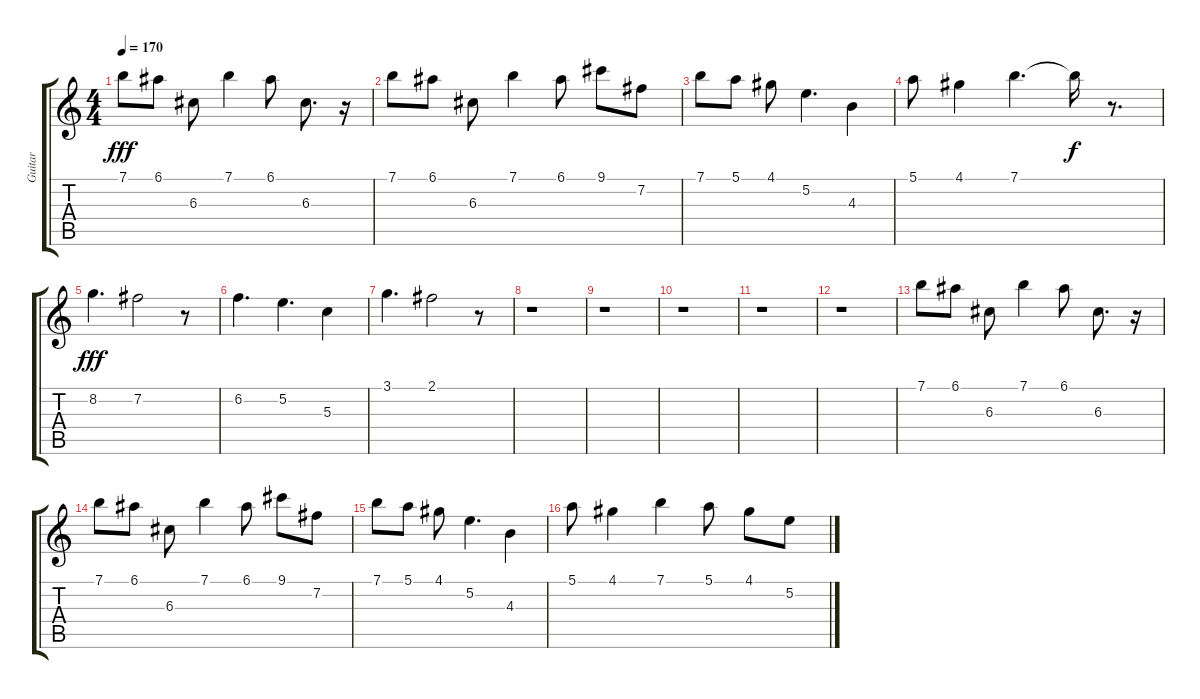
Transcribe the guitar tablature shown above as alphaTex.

\track ("Guitar" "Guitar") {instrument overdrivenguitar}
\staff {score tabs}
\tuning (E4 B3 G3 D3 A2 E2) {hide}
\ts (4 4)
\tempo 170
\clef g2
\ks c
7.1.8{dy fff} 6.1.8 6.3.8 7.1.4 6.1.8 6.3.8{d} r.16 |
7.1.8 6.1.8 6.3.8 7.1.4 6.1.8 9.1.8 7.2.8 |
7.1.8 5.1.8 4.1.8 5.2.4{d} 4.3.4 |
5.1.8 4.1.4 7.1.4{d} 7.1{t}.16{dy f} r.8{d} |
8.2.4{d dy fff} 7.2.2 r.8 |
6.2.4{d} 5.2.4{d} 5.3.4 |
3.1.4{d} 2.1.2 r.8 |
r.1 |
r.1 |
r.1 |
r.1 |
r.1 |
7.1.8 6.1.8 6.3.8 7.1.4 6.1.8 6.3.8{d} r.16 |
7.1.8 6.1.8 6.3.8 7.1.4 6.1.8 9.1.8 7.2.8 |
7.1.8 5.1.8 4.1.8 5.2.4{d} 4.3.4 |
5.1.8 4.1.4 7.1.4 5.1.8 4.1.8 5.2.8
